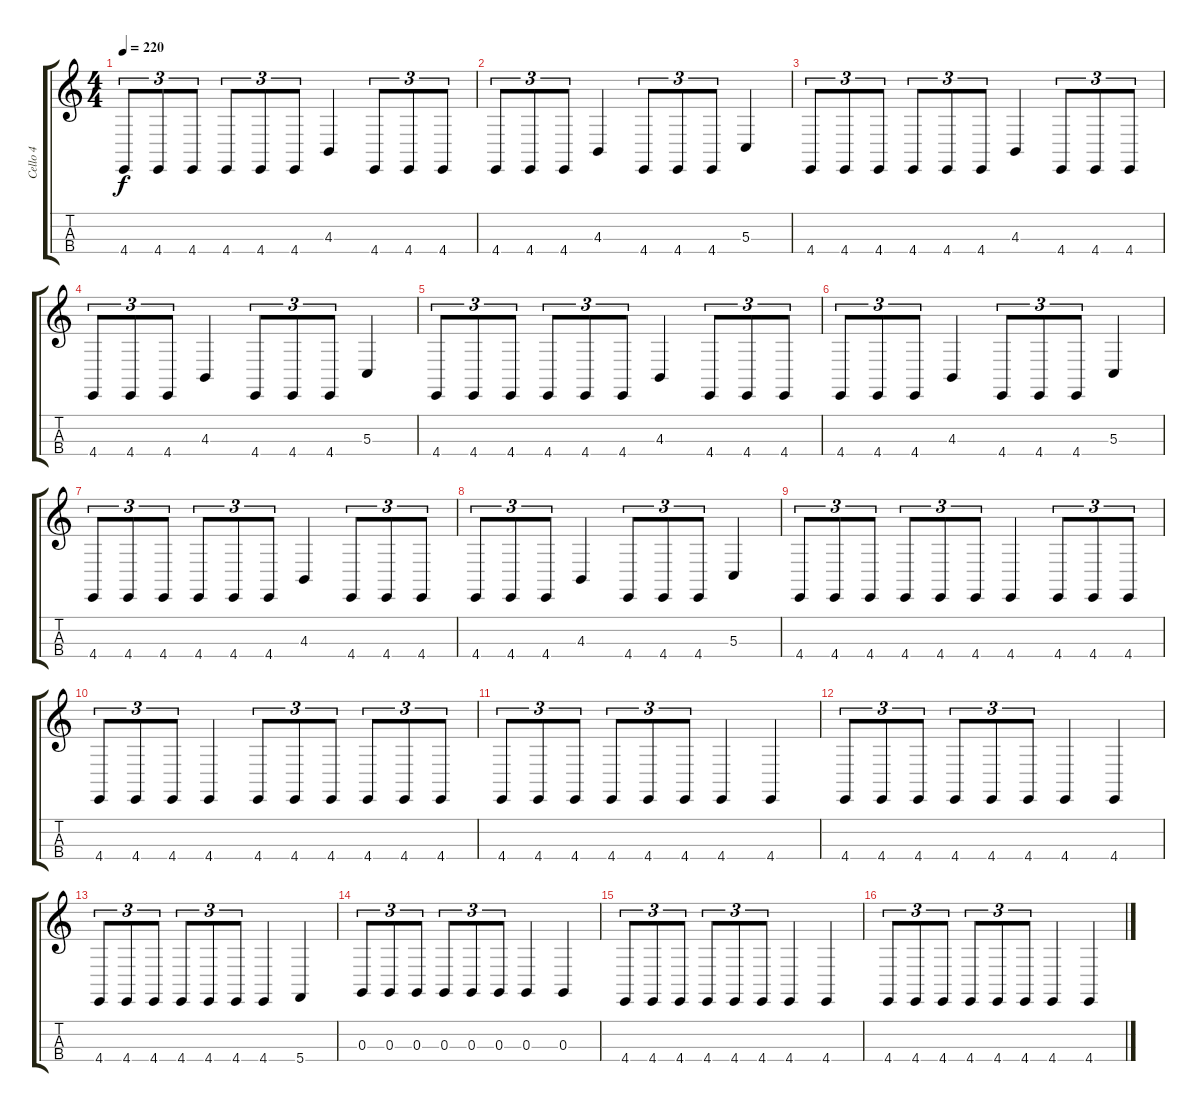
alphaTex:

\track ("Cello 4" "Cello 4") {instrument cello}
\staff {score tabs}
\tuning (A3 D3 G2 C2) {hide}
\ts (4 4)
\tempo 220
\clef g2
\ks c
4.4.8{tu (3 2) dy f} 4.4.8{tu (3 2)} 4.4.8{tu (3 2)} 4.4.8{tu (3 2)} 4.4.8{tu (3 2)} 4.4.8{tu (3 2)} 4.3.4 4.4.8{tu (3 2)} 4.4.8{tu (3 2)} 4.4.8{tu (3 2)} |
4.4.8{tu (3 2)} 4.4.8{tu (3 2)} 4.4.8{tu (3 2)} 4.3.4 4.4.8{tu (3 2)} 4.4.8{tu (3 2)} 4.4.8{tu (3 2)} 5.3.4 |
4.4.8{tu (3 2)} 4.4.8{tu (3 2)} 4.4.8{tu (3 2)} 4.4.8{tu (3 2)} 4.4.8{tu (3 2)} 4.4.8{tu (3 2)} 4.3.4 4.4.8{tu (3 2)} 4.4.8{tu (3 2)} 4.4.8{tu (3 2)} |
4.4.8{tu (3 2)} 4.4.8{tu (3 2)} 4.4.8{tu (3 2)} 4.3.4 4.4.8{tu (3 2)} 4.4.8{tu (3 2)} 4.4.8{tu (3 2)} 5.3.4 |
4.4.8{tu (3 2)} 4.4.8{tu (3 2)} 4.4.8{tu (3 2)} 4.4.8{tu (3 2)} 4.4.8{tu (3 2)} 4.4.8{tu (3 2)} 4.3.4 4.4.8{tu (3 2)} 4.4.8{tu (3 2)} 4.4.8{tu (3 2)} |
4.4.8{tu (3 2)} 4.4.8{tu (3 2)} 4.4.8{tu (3 2)} 4.3.4 4.4.8{tu (3 2)} 4.4.8{tu (3 2)} 4.4.8{tu (3 2)} 5.3.4 |
4.4.8{tu (3 2)} 4.4.8{tu (3 2)} 4.4.8{tu (3 2)} 4.4.8{tu (3 2)} 4.4.8{tu (3 2)} 4.4.8{tu (3 2)} 4.3.4 4.4.8{tu (3 2)} 4.4.8{tu (3 2)} 4.4.8{tu (3 2)} |
4.4.8{tu (3 2)} 4.4.8{tu (3 2)} 4.4.8{tu (3 2)} 4.3.4 4.4.8{tu (3 2)} 4.4.8{tu (3 2)} 4.4.8{tu (3 2)} 5.3.4 |
4.4.8{tu (3 2)} 4.4.8{tu (3 2)} 4.4.8{tu (3 2)} 4.4.8{tu (3 2)} 4.4.8{tu (3 2)} 4.4.8{tu (3 2)} 4.4.4 4.4.8{tu (3 2)} 4.4.8{tu (3 2)} 4.4.8{tu (3 2)} |
4.4.8{tu (3 2)} 4.4.8{tu (3 2)} 4.4.8{tu (3 2)} 4.4.4 4.4.8{tu (3 2)} 4.4.8{tu (3 2)} 4.4.8{tu (3 2)} 4.4.8{tu (3 2)} 4.4.8{tu (3 2)} 4.4.8{tu (3 2)} |
4.4.8{tu (3 2)} 4.4.8{tu (3 2)} 4.4.8{tu (3 2)} 4.4.8{tu (3 2)} 4.4.8{tu (3 2)} 4.4.8{tu (3 2)} 4.4.4 4.4.4 |
4.4.8{tu (3 2)} 4.4.8{tu (3 2)} 4.4.8{tu (3 2)} 4.4.8{tu (3 2)} 4.4.8{tu (3 2)} 4.4.8{tu (3 2)} 4.4.4 4.4.4 |
4.4.8{tu (3 2)} 4.4.8{tu (3 2)} 4.4.8{tu (3 2)} 4.4.8{tu (3 2)} 4.4.8{tu (3 2)} 4.4.8{tu (3 2)} 4.4.4 5.4.4 |
0.3.8{tu (3 2)} 0.3.8{tu (3 2)} 0.3.8{tu (3 2)} 0.3.8{tu (3 2)} 0.3.8{tu (3 2)} 0.3.8{tu (3 2)} 0.3.4 0.3.4 |
4.4.8{tu (3 2)} 4.4.8{tu (3 2)} 4.4.8{tu (3 2)} 4.4.8{tu (3 2)} 4.4.8{tu (3 2)} 4.4.8{tu (3 2)} 4.4.4 4.4.4 |
4.4.8{tu (3 2)} 4.4.8{tu (3 2)} 4.4.8{tu (3 2)} 4.4.8{tu (3 2)} 4.4.8{tu (3 2)} 4.4.8{tu (3 2)} 4.4.4 4.4.4
